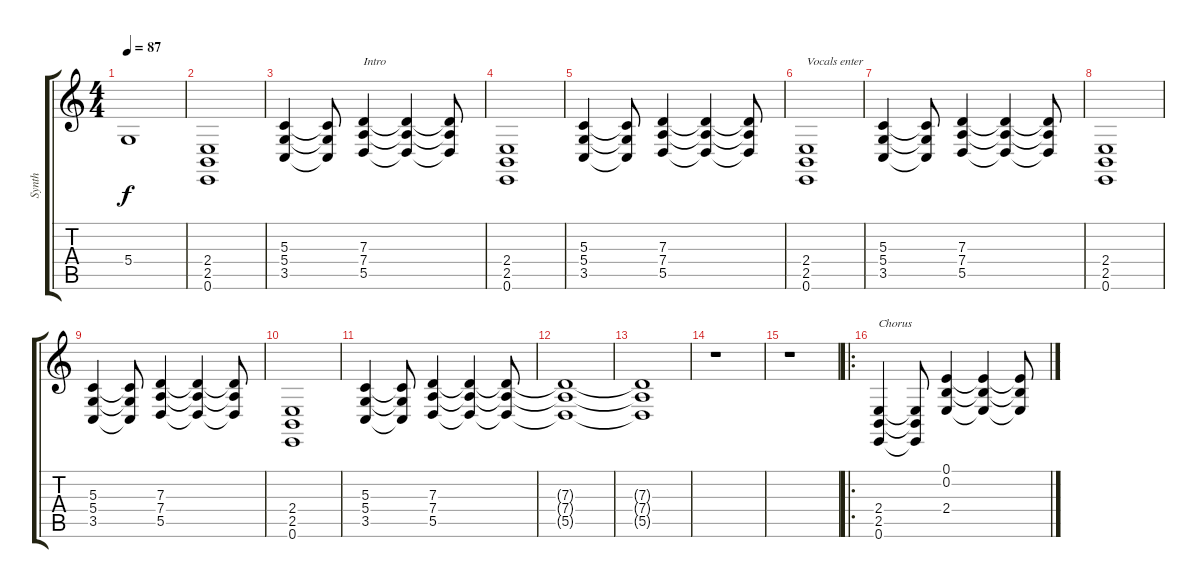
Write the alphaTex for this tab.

\track ("Synth" "Synth") {instrument synthstrings1}
\staff {score tabs}
\tuning (E4 B3 G3 D3 A2 E2) {hide}
\ts (4 4)
\tempo 87
\clef g2
\ks c
5.4.1{txt "" dy f instrument synthstrings1} |
(2.4 2.5 0.6).1{volume 5} |
(5.3 5.4 3.5).4 (5.3{t} 5.4{t} 3.5{t}).8 (7.3 7.4 5.5).4{txt "Intro"} (7.3{t} 7.4{t} 5.5{t}).4 (7.3{t} 7.4{t} 5.5{t}).8 |
(2.4 2.5 0.6).1 |
(5.3 5.4 3.5).4 (5.3{t} 5.4{t} 3.5{t}).8 (7.3 7.4 5.5).4 (7.3{t} 7.4{t} 5.5{t}).4 (7.3{t} 7.4{t} 5.5{t}).8 |
(2.4 2.5 0.6).1{txt "Vocals enter"} |
(5.3 5.4 3.5).4 (5.3{t} 5.4{t} 3.5{t}).8 (7.3 7.4 5.5).4 (7.3{t} 7.4{t} 5.5{t}).4 (7.3{t} 7.4{t} 5.5{t}).8 |
(2.4 2.5 0.6).1 |
(5.3 5.4 3.5).4 (5.3{t} 5.4{t} 3.5{t}).8 (7.3 7.4 5.5).4 (7.3{t} 7.4{t} 5.5{t}).4 (7.3{t} 7.4{t} 5.5{t}).8 |
(2.4 2.5 0.6).1 |
(5.3 5.4 3.5).4 (5.3{t} 5.4{t} 3.5{t}).8 (7.3 7.4 5.5).4 (7.3{t} 7.4{t} 5.5{t}).4 (7.3{t} 7.4{t} 5.5{t}).8 |
(7.3{t} 7.4{t} 5.5{t}).1 |
(7.3{t} 7.4{t} 5.5{t}).1 |
r.1 |
r.1 |
\ro
(2.4 2.5 0.6).4{txt "Chorus" volume 10} (2.4{t} 2.5{t} 0.6{t}).8 (0.1 0.2 2.4).4 (0.1{t} 0.2{t} 2.4{t}).4 (0.1{t} 0.2{t} 2.4{t}).8
